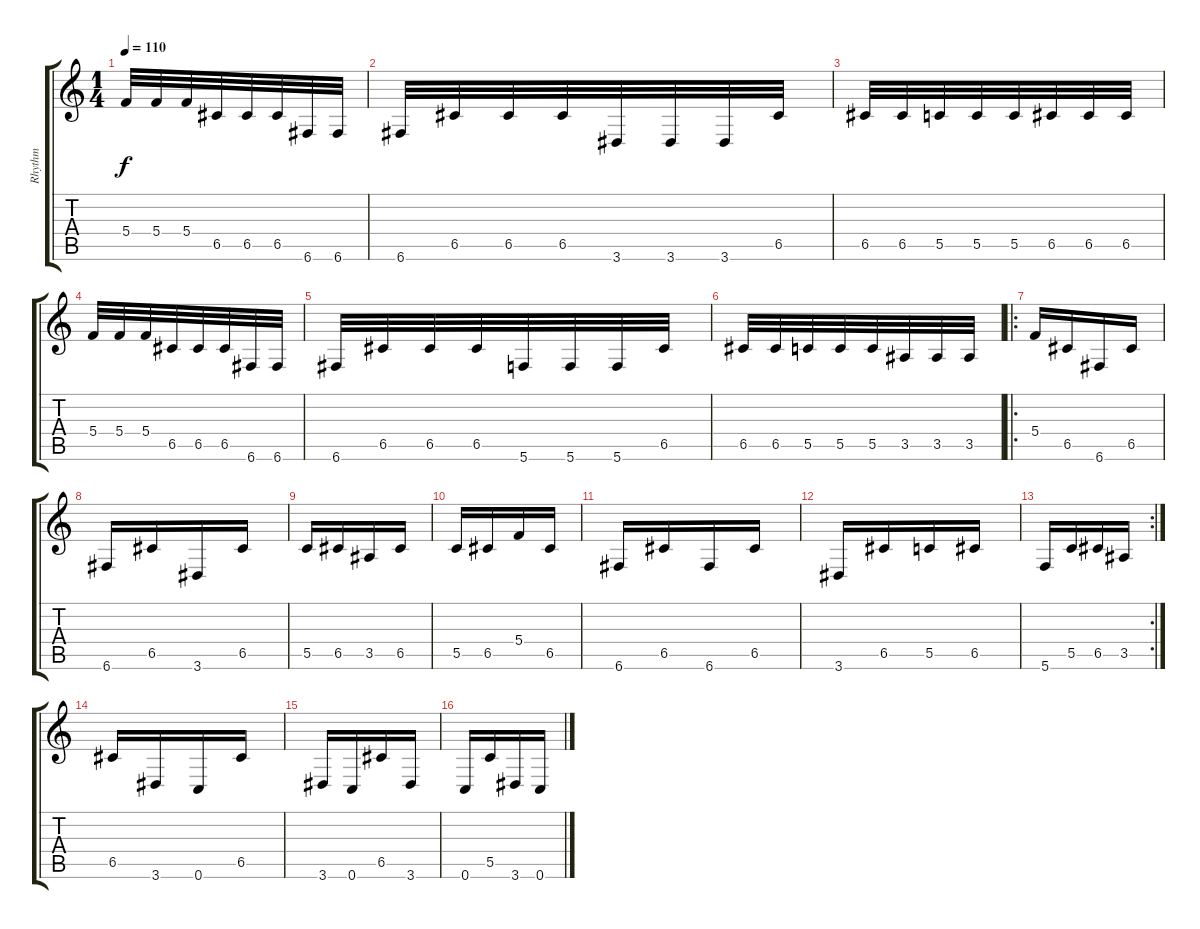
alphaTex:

\track ("Rhythm" "Rhythm") {instrument distortionguitar}
\staff {score tabs}
\tuning (D4 A3 F3 C3 G2 C2) {hide}
\ts (1 4)
\tempo 110
\clef g2
\ks c
5.4.32{dy f} 5.4.32 5.4.32 6.5.32 6.5.32 6.5.32 6.6.32 6.6.32 |
6.6.32 6.5.32 6.5.32 6.5.32 3.6.32 3.6.32 3.6.32 6.5.32 |
6.5.32 6.5.32 5.5.32 5.5.32 5.5.32 6.5.32 6.5.32 6.5.32 |
5.4.32 5.4.32 5.4.32 6.5.32 6.5.32 6.5.32 6.6.32 6.6.32 |
6.6.32 6.5.32 6.5.32 6.5.32 5.6.32 5.6.32 5.6.32 6.5.32 |
6.5.32 6.5.32 5.5.32 5.5.32 5.5.32 3.5.32 3.5.32 3.5.32 |
\ro
5.4.16 6.5.16 6.6.16 6.5.16 |
6.6.16 6.5.16 3.6.16 6.5.16 |
5.5.16 6.5.16 3.5.16 6.5.16 |
5.5.16 6.5.16 5.4.16 6.5.16 |
6.6.16 6.5.16 6.6.16 6.5.16 |
3.6.16 6.5.16 5.5.16 6.5.16 |
\rc 2
5.6.16 5.5.16 6.5.16 3.5.16 |
6.5.16 3.6.16 0.6.16 6.5.16 |
3.6.16 0.6.16 6.5.16 3.6.16 |
0.6.16 5.5.16 3.6.16 0.6.16
